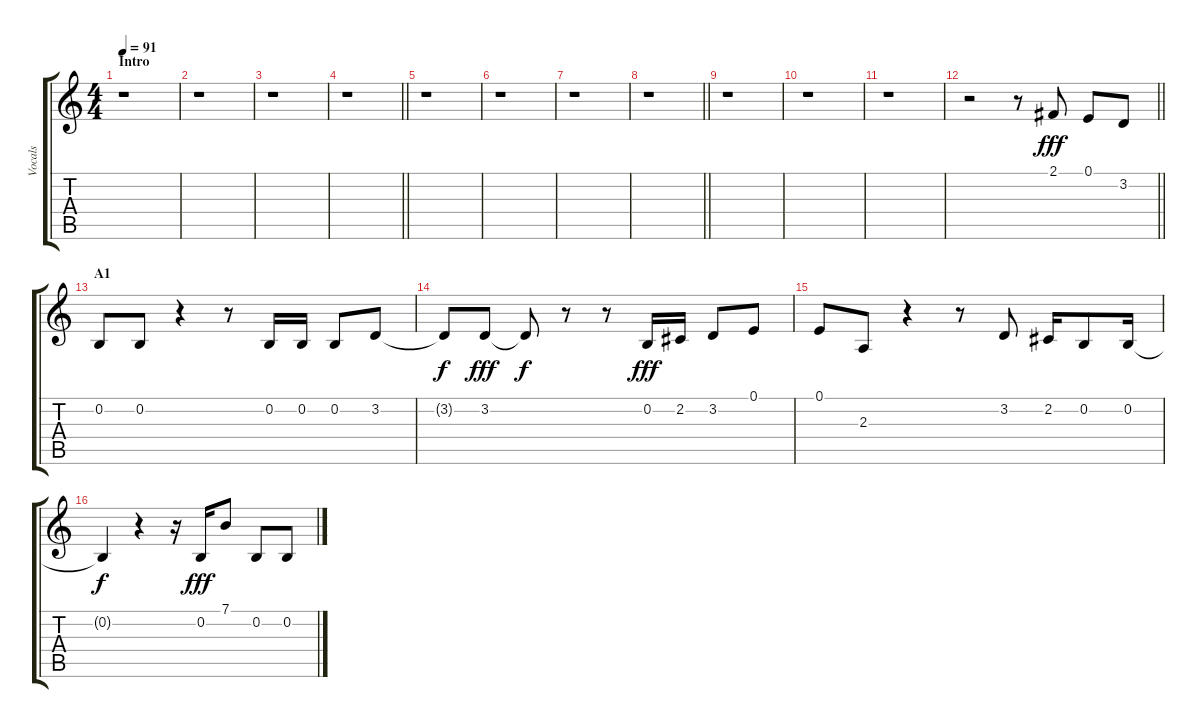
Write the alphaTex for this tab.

\track ("Vocals" "Vocals") {instrument lead6voice}
\staff {score tabs}
\tuning (E4 B3 G3 D3 A2 E2) {hide}
\ts (4 4)
\section ("" "Intro")
\tempo 91
\clef g2
\ks c
r.1{dy fff instrument lead6voice} |
r.1 |
r.1 |
\barLineRight lightlight
r.1 |
r.1 |
r.1 |
r.1 |
\barLineRight lightlight
r.1 |
r.1 |
r.1 |
r.1 |
\barLineRight lightlight
r.2 r.8 2.1.8 0.1.8 3.2.8 |
\section ("" "A1")
0.2.8 0.2.8 r.4 r.8 0.2.16 0.2.16 0.2.8 3.2.8 |
3.2{t}.8{dy f} 3.2.8{dy fff} 3.2{t}.8{dy f} r.8 r.8 0.2.16{dy fff} 2.2.16 3.2.8 0.1.8 |
0.1.8 2.3.8 r.4 r.8 3.2.8 2.2.16 0.2.8 0.2.16 |
0.2{t}.4{dy f} r.4 r.16 0.2.16{dy fff} 7.1.8 0.2.8 0.2.8
